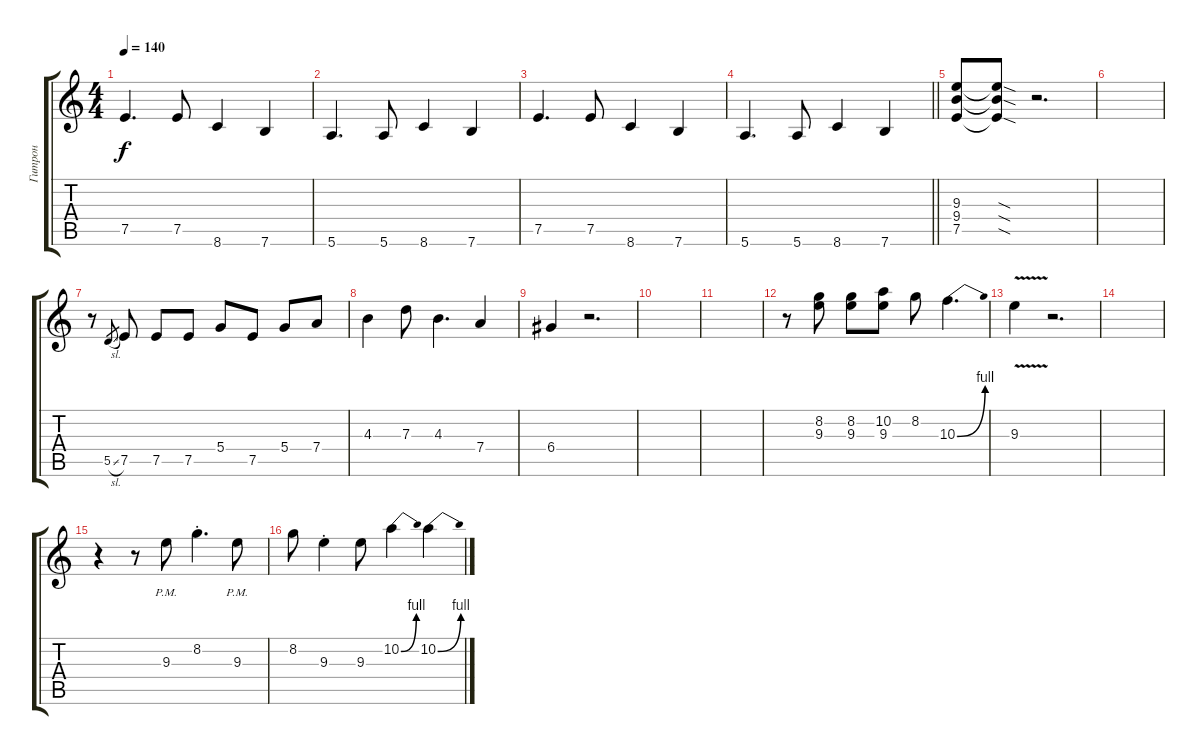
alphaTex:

\track ("Гитрон" "Гитрон") {instrument overdrivenguitar}
\staff {score tabs}
\tuning (E4 B3 G3 D3 A2 E2) {hide}
\ts (4 4)
\tempo 140
\clef g2
\ks c
7.5.4{d dy f} 7.5.8 8.6.4 7.6.4 |
5.6.4{d} 5.6.8 8.6.4 7.6.4 |
7.5.4{d} 7.5.8 8.6.4 7.6.4 |
\barLineRight lightlight
5.6.4{d} 5.6.8 8.6.4 7.6.4 |
(9.3 9.4 7.5).8 (9.3{sod t} 9.4{sod t} 7.5{sod t}).8 r.2{d} |
|
r.8 5.5{sl}.8{gr} 7.5.8 7.5.8 7.5.8 5.4.8 7.5.8 5.4.8 7.4.8 |
4.3.4 7.3.8 4.3.4{d} 7.4.4 |
6.4.4 r.2{d} |
|
|
r.8 (8.2 9.3).8 (8.2 9.3).8 (10.2 9.3).8 8.2.8 10.3{be (bend 0 0 60 4)}.4{d} |
9.3{v}.4 r.2{d} |
|
r.4 r.8 9.3{pm}.8 8.2{st}.4{d} 9.3{pm}.8 |
8.2.8 9.3{st}.4 9.3.8 10.2{be (bend 0 0 60 4)}.4 10.2{be (bend 0 0 60 4)}.4
